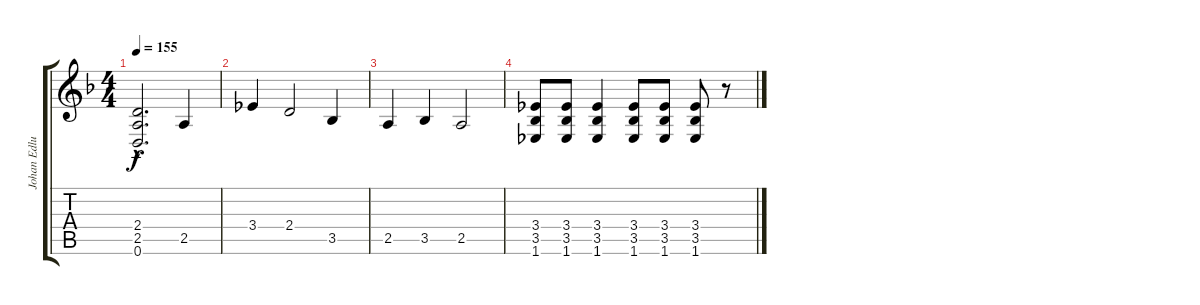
\track ("Johan Edlund" "Johan Edlu") {instrument distortionguitar}
\staff {score tabs}
\tuning (D4 A3 F3 C3 G2 D2) {hide}
\ts (4 4)
\tempo 155
\clef g2
\ks dminor
(2.4{hac} 2.5{hac} 0.6{hac}).2{d dy f} 2.5.4 |
3.4.4 2.4.2 3.5.4 |
2.5.4 3.5.4 2.5.2 |
(3.4 3.5 1.6).8 (3.4 3.5 1.6).8 (3.4 3.5 1.6).4 (3.4 3.5 1.6).8 (3.4 3.5 1.6).8 (3.4 3.5 1.6).8 r.8
